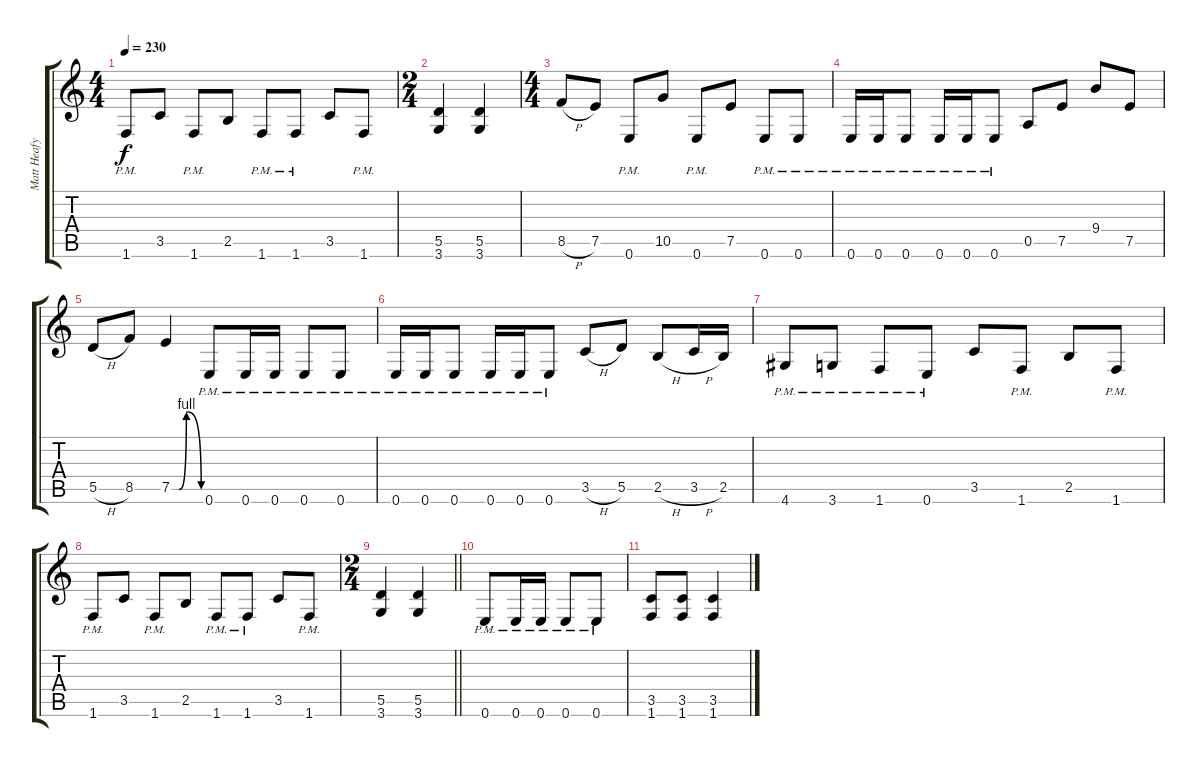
\track ("Matt Heafy" "Matt Heafy") {instrument distortionguitar}
\staff {score tabs}
\tuning (E4 B3 G3 D3 A2 E2) {hide}
\ts (4 4)
\tempo 230
\clef g2
\ks c
1.6{pm}.8{dy f} 3.5.8 1.6{pm}.8 2.5.8 1.6{pm}.8 1.6{pm}.8 3.5.8 1.6{pm}.8 |
\ts (2 4)
(5.5 3.6).4 (5.5 3.6).4 |
\ts (4 4)
8.5{h}.8 7.5.8 0.6{pm}.8 10.5.8 0.6{pm}.8 7.5.8 0.6{pm}.8 0.6{pm}.8 |
0.6{pm}.16 0.6{pm}.16 0.6{pm}.8 0.6{pm}.16 0.6{pm}.16 0.6{pm}.8 0.5.8 7.5.8 9.4.8 7.5.8 |
5.5{h}.8 8.5.8 7.5{be (custom 0 0 15 0 30 4 60 0)}.4 0.6{pm}.8 0.6{pm}.16 0.6{pm}.16 0.6{pm}.8 0.6{pm}.8 |
0.6{pm}.16 0.6{pm}.16 0.6{pm}.8 0.6{pm}.16 0.6{pm}.16 0.6{pm}.8 3.5{h}.8 5.5.8 2.5{h}.8 3.5{h}.16 2.5.16 |
4.6{pm}.8 3.6{pm}.8 1.6{pm}.8 0.6{pm}.8 3.5.8 1.6{pm}.8 2.5.8 1.6{pm}.8 |
1.6{pm}.8 3.5.8 1.6{pm}.8 2.5.8 1.6{pm}.8 1.6{pm}.8 3.5.8 1.6{pm}.8 |
\ts (2 4)
\barLineRight lightlight
(5.5 3.6).4 (5.5 3.6).4 |
0.6{pm}.8 0.6{pm}.16 0.6{pm}.16 0.6{pm}.8 0.6{pm}.8 |
(3.5 1.6).8 (3.5 1.6).8 (3.5 1.6).4
